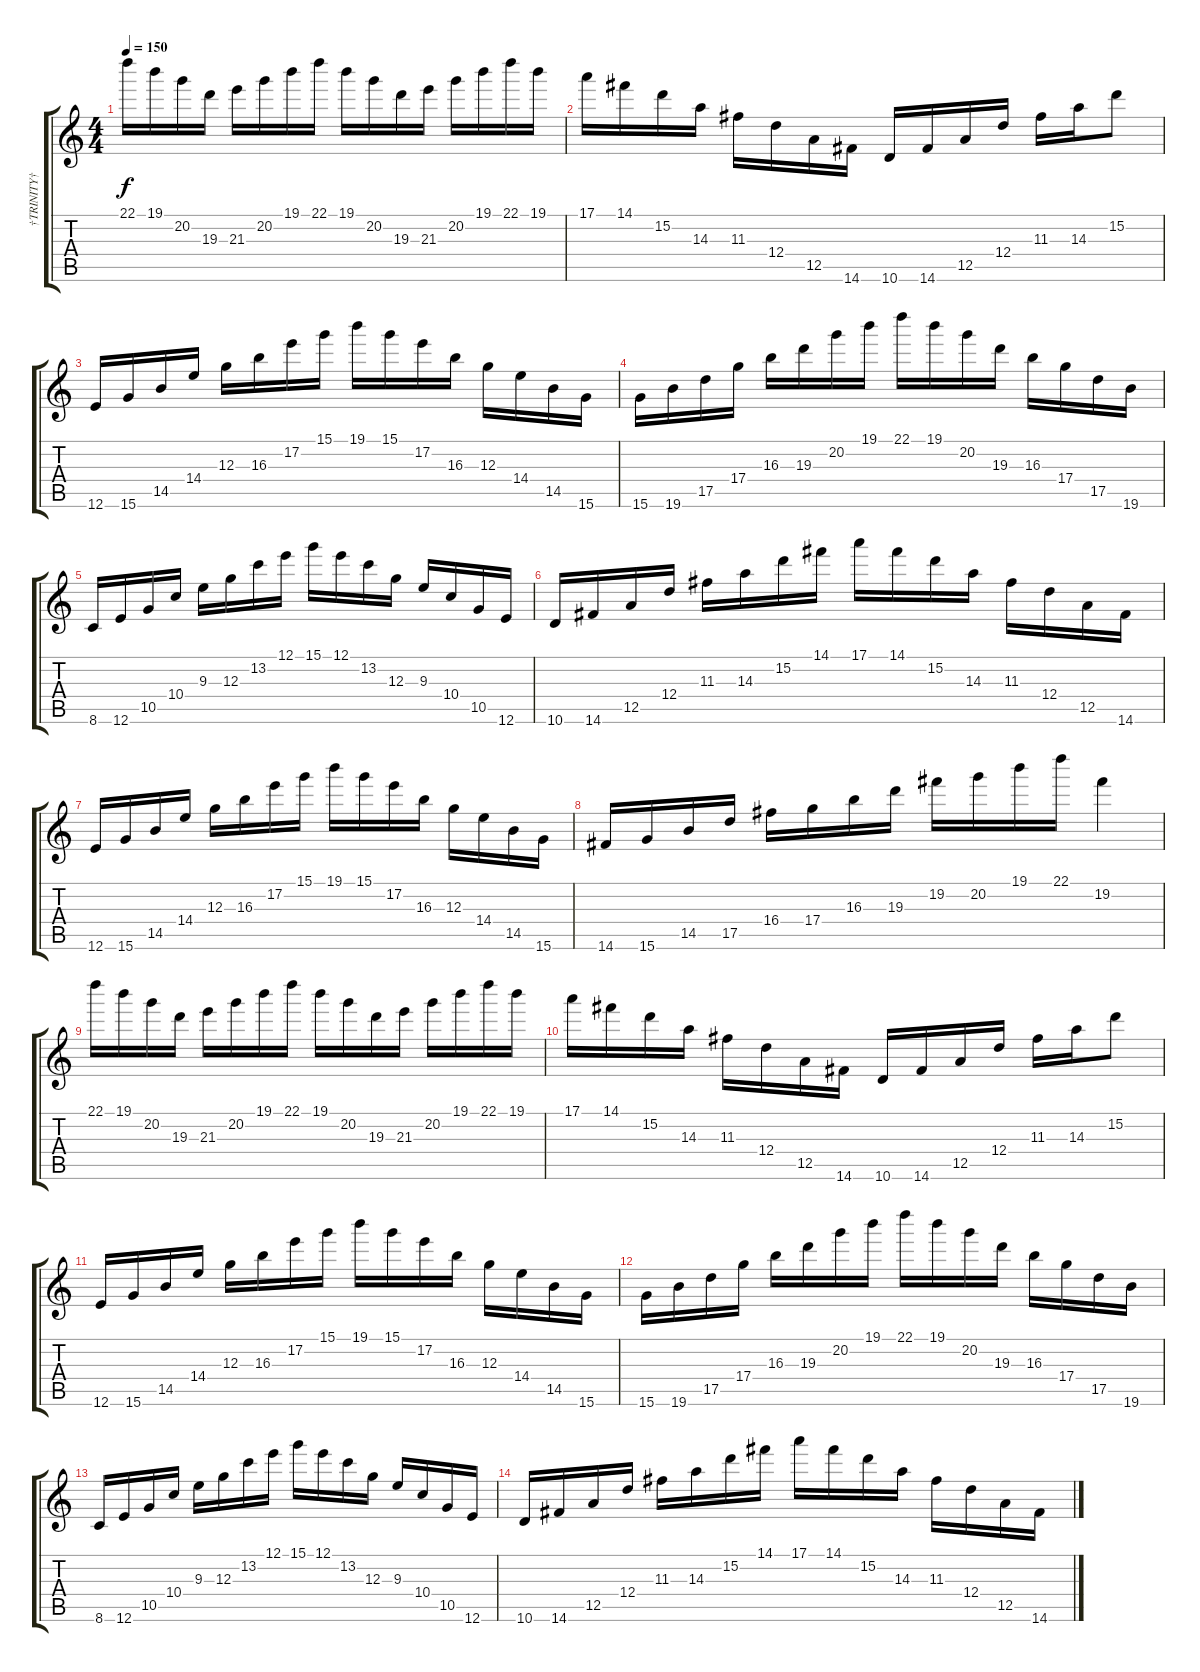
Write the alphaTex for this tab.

\track ("†TRINITY†" "†TRINITY†") {instrument distortionguitar}
\staff {score tabs}
\tuning (E4 B3 G3 D3 A2 E2) {hide}
\ts (4 4)
\tempo 150
\clef g2
\ks c
22.1.16{dy f} 19.1.16 20.2.16 19.3.16 21.3.16 20.2.16 19.1.16 22.1.16 19.1.16 20.2.16 19.3.16 21.3.16 20.2.16 19.1.16 22.1.16 19.1.16 |
17.1.16 14.1.16 15.2.16 14.3.16 11.3.16 12.4.16 12.5.16 14.6.16 10.6.16 14.6.16 12.5.16 12.4.16 11.3.16 14.3.16 15.2.8 |
12.6.16 15.6.16 14.5.16 14.4.16 12.3.16 16.3.16 17.2.16 15.1.16 19.1.16 15.1.16 17.2.16 16.3.16 12.3.16 14.4.16 14.5.16 15.6.16 |
15.6.16 19.6.16 17.5.16 17.4.16 16.3.16 19.3.16 20.2.16 19.1.16 22.1.16 19.1.16 20.2.16 19.3.16 16.3.16 17.4.16 17.5.16 19.6.16 |
8.6.16 12.6.16 10.5.16 10.4.16 9.3.16 12.3.16 13.2.16 12.1.16 15.1.16 12.1.16 13.2.16 12.3.16 9.3.16 10.4.16 10.5.16 12.6.16 |
10.6.16 14.6.16 12.5.16 12.4.16 11.3.16 14.3.16 15.2.16 14.1.16 17.1.16 14.1.16 15.2.16 14.3.16 11.3.16 12.4.16 12.5.16 14.6.16 |
12.6.16 15.6.16 14.5.16 14.4.16 12.3.16 16.3.16 17.2.16 15.1.16 19.1.16 15.1.16 17.2.16 16.3.16 12.3.16 14.4.16 14.5.16 15.6.16 |
14.6.16 15.6.16 14.5.16 17.5.16 16.4.16 17.4.16 16.3.16 19.3.16 19.2.16 20.2.16 19.1.16 22.1.16 19.2.4 |
22.1.16 19.1.16 20.2.16 19.3.16 21.3.16 20.2.16 19.1.16 22.1.16 19.1.16 20.2.16 19.3.16 21.3.16 20.2.16 19.1.16 22.1.16 19.1.16 |
17.1.16 14.1.16 15.2.16 14.3.16 11.3.16 12.4.16 12.5.16 14.6.16 10.6.16 14.6.16 12.5.16 12.4.16 11.3.16 14.3.16 15.2.8 |
12.6.16 15.6.16 14.5.16 14.4.16 12.3.16 16.3.16 17.2.16 15.1.16 19.1.16 15.1.16 17.2.16 16.3.16 12.3.16 14.4.16 14.5.16 15.6.16 |
15.6.16 19.6.16 17.5.16 17.4.16 16.3.16 19.3.16 20.2.16 19.1.16 22.1.16 19.1.16 20.2.16 19.3.16 16.3.16 17.4.16 17.5.16 19.6.16 |
8.6.16 12.6.16 10.5.16 10.4.16 9.3.16 12.3.16 13.2.16 12.1.16 15.1.16 12.1.16 13.2.16 12.3.16 9.3.16 10.4.16 10.5.16 12.6.16 |
10.6.16 14.6.16 12.5.16 12.4.16 11.3.16 14.3.16 15.2.16 14.1.16 17.1.16 14.1.16 15.2.16 14.3.16 11.3.16 12.4.16 12.5.16 14.6.16
